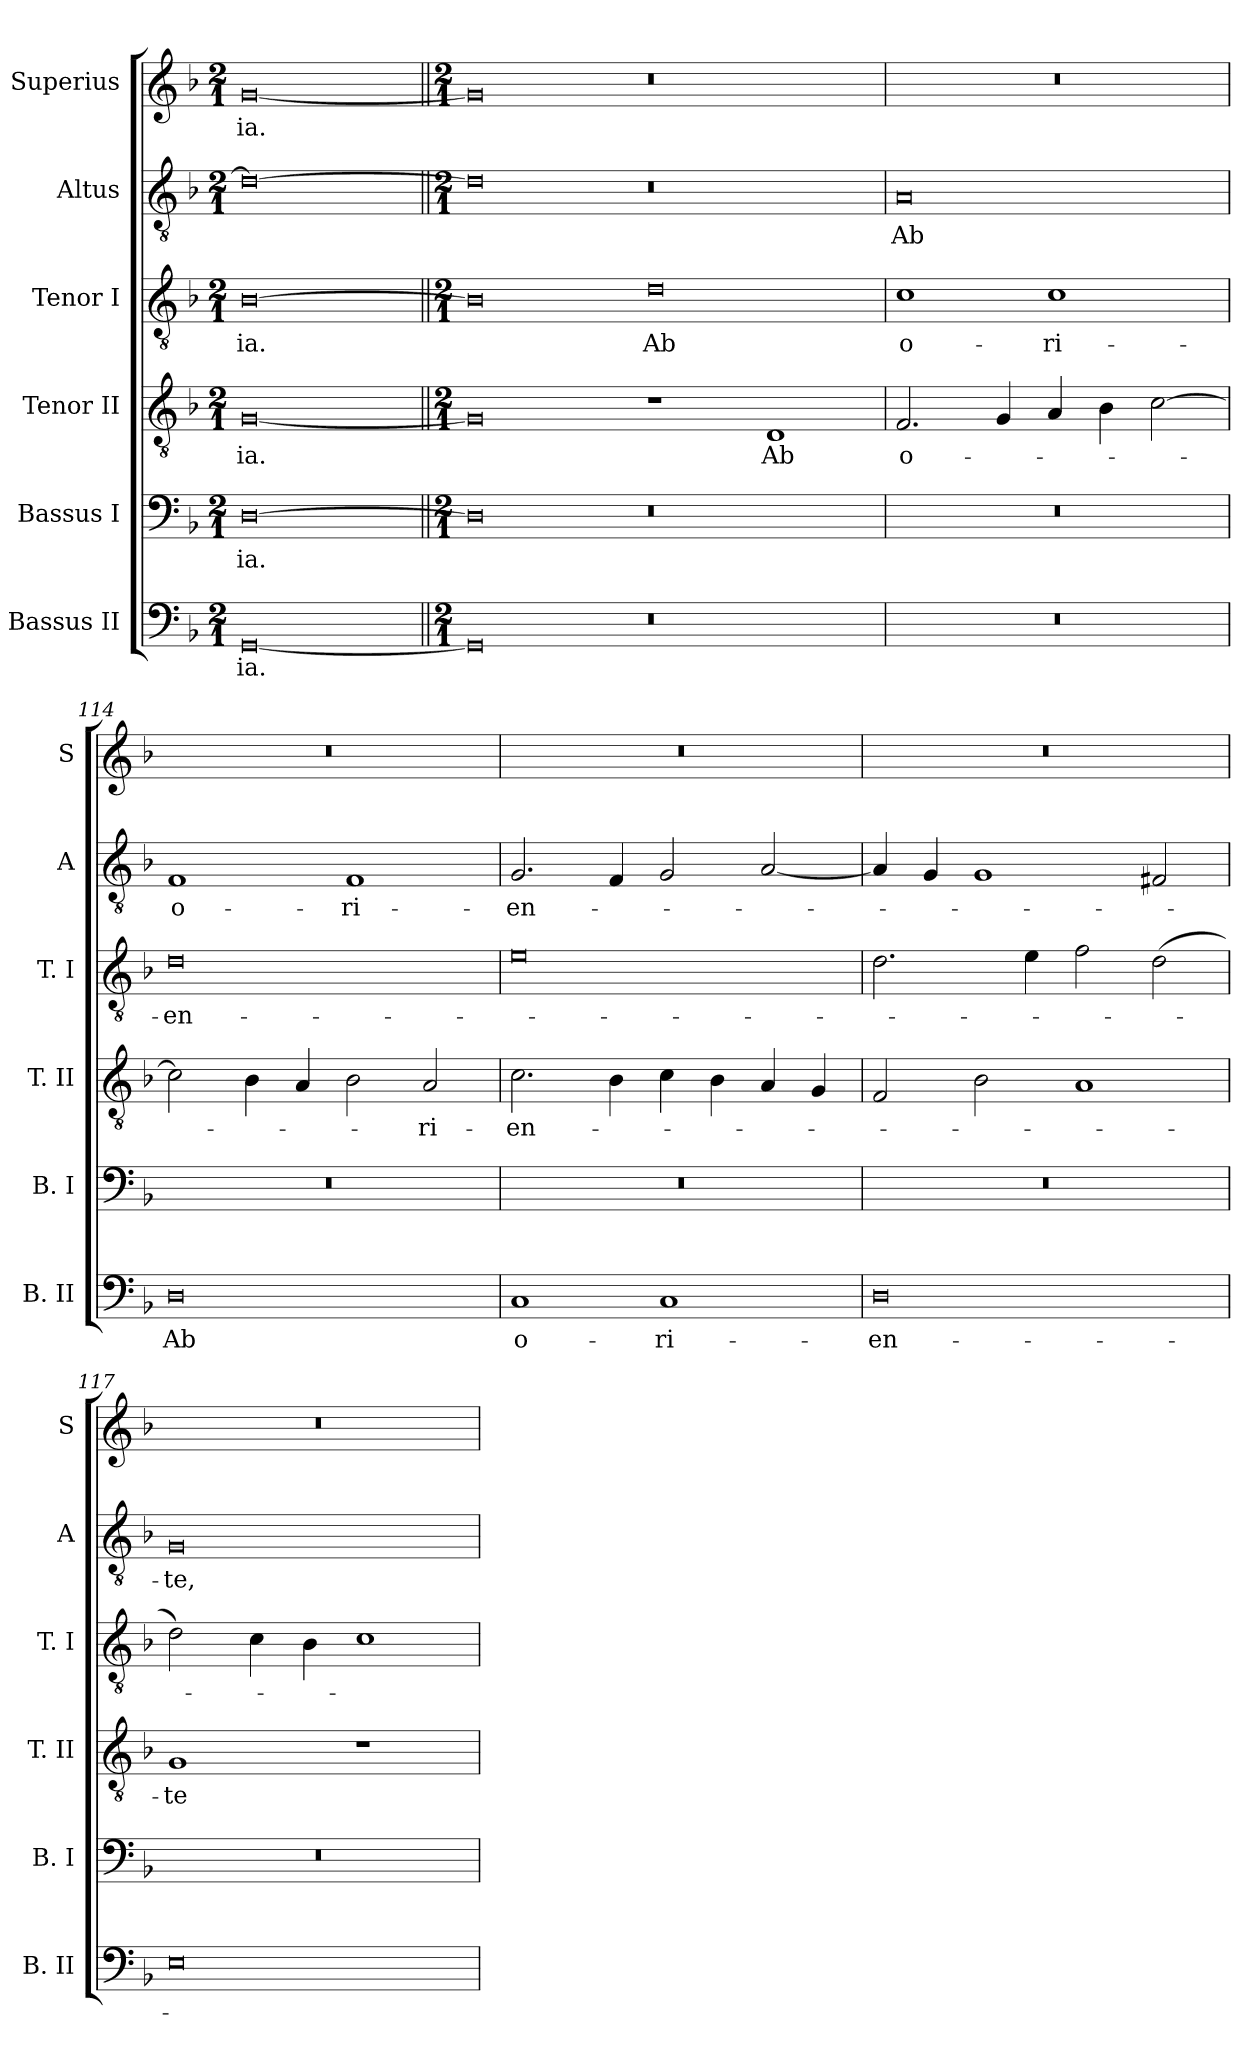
**kern	**text	**kern	**text	**kern	**text	**kern	**text	**kern	**text	**kern	**text
*part6	*part6	*part5	*part5	*part4	*part4	*part3	*part3	*part2	*part2	*part1	*part1
*staff6	*staff6	*staff5	*staff5	*staff4	*staff4	*staff3	*staff3	*staff2	*staff2	*staff1	*staff1
*I"Bassus II	*	*I"Bassus I	*	*I"Tenor II	*	*I"Tenor I	*	*I"Altus	*	*I"Superius	*
*I'B. II	*	*I'B. I	*	*I'T. II	*	*I'T. I	*	*I'A	*	*I'S	*
*clefF4	*	*clefF4	*	*clefGv2	*	*clefGv2	*	*clefGv2	*	*clefG2	*
*k[b-]	*	*k[b-]	*	*k[b-]	*	*k[b-]	*	*k[b-]	*	*k[b-]	*
*F:	*	*F:	*	*F:	*	*F:	*	*F:	*	*F:	*
*M2/1	*	*M2/1	*	*M2/1	*	*M2/1	*	*M2/1	*	*M2/1	*
=	=	=	=	=	=	=	=	=	=	=	=
[0GG	-ia.	[0D	-ia.	[0G	-ia.	[0B-	-ia.	0d_	.	[0g	-ia.
=||	=||	=||	=||	=||	=||	=||	=||	=||	=||	=||	=||
*M2/1	*	*M2/1	*	*M2/1	*	*M2/1	*	*M2/1	*	*M2/1	*
0GG]	.	0D]	.	0G]	.	0B-]	.	0d]	.	0g]	.
0r	.	0r	.	1r	.	0d	Ab	0r	.	0r	.
.	.	.	.	1D	Ab	.	.	.	.	.	.
=113	=113	=113	=113	=113	=113	=113	=113	=113	=113	=113	=113
0r	.	0r	.	2.F	o-	1c	o-	0A	Ab	0r	.
.	.	.	.	4G	.	.	.	.	.	.	.
.	.	.	.	4A	.	1c	-ri-	.	.	.	.
.	.	.	.	4B-	.	.	.	.	.	.	.
.	.	.	.	[2c	.	.	.	.	.	.	.
=114	=114	=114	=114	=114	=114	=114	=114	=114	=114	=114	=114
0D	Ab	0r	.	2c]	.	0d	-en-	1F	o-	0r	.
.	.	.	.	4B-	.	.	.	.	.	.	.
.	.	.	.	4A	.	.	.	.	.	.	.
.	.	.	.	2B-	.	.	.	1F	-ri-	.	.
.	.	.	.	2A	-ri-	.	.	.	.	.	.
=115	=115	=115	=115	=115	=115	=115	=115	=115	=115	=115	=115
1C	o-	0r	.	2.c	-en-	0e	.	2.G	-en-	0r	.
.	.	.	.	4B-	.	.	.	4F	.	.	.
1C	-ri-	.	.	4c	.	.	.	2G	.	.	.
.	.	.	.	4B-	.	.	.	.	.	.	.
.	.	.	.	4A	.	.	.	[2A	.	.	.
.	.	.	.	4G	.	.	.	.	.	.	.
=116	=116	=116	=116	=116	=116	=116	=116	=116	=116	=116	=116
0D	-en-	0r	.	2F	.	2.d	.	4A]	.	0r	.
.	.	.	.	.	.	.	.	4G	.	.	.
.	.	.	.	2B-	.	.	.	1G	.	.	.
.	.	.	.	.	.	4e	.	.	.	.	.
.	.	.	.	1A	.	2f	.	.	.	.	.
.	.	.	.	.	.	(2d	.	2F#X	.	.	.
=117	=117	=117	=117	=117	=117	=117	=117	=117	=117	=117	=117
0E	.	0r	.	1G	-te	2d)	.	0G	-te,	0r	.
.	.	.	.	.	.	4c	.	.	.	.	.
.	.	.	.	.	.	4B-	.	.	.	.	.
.	.	.	.	1r	.	1c	.	.	.	.	.
=	=	=	=	=	=	=	=	=	=	=	=
*-	*-	*-	*-	*-	*-	*-	*-	*-	*-	*-	*-
